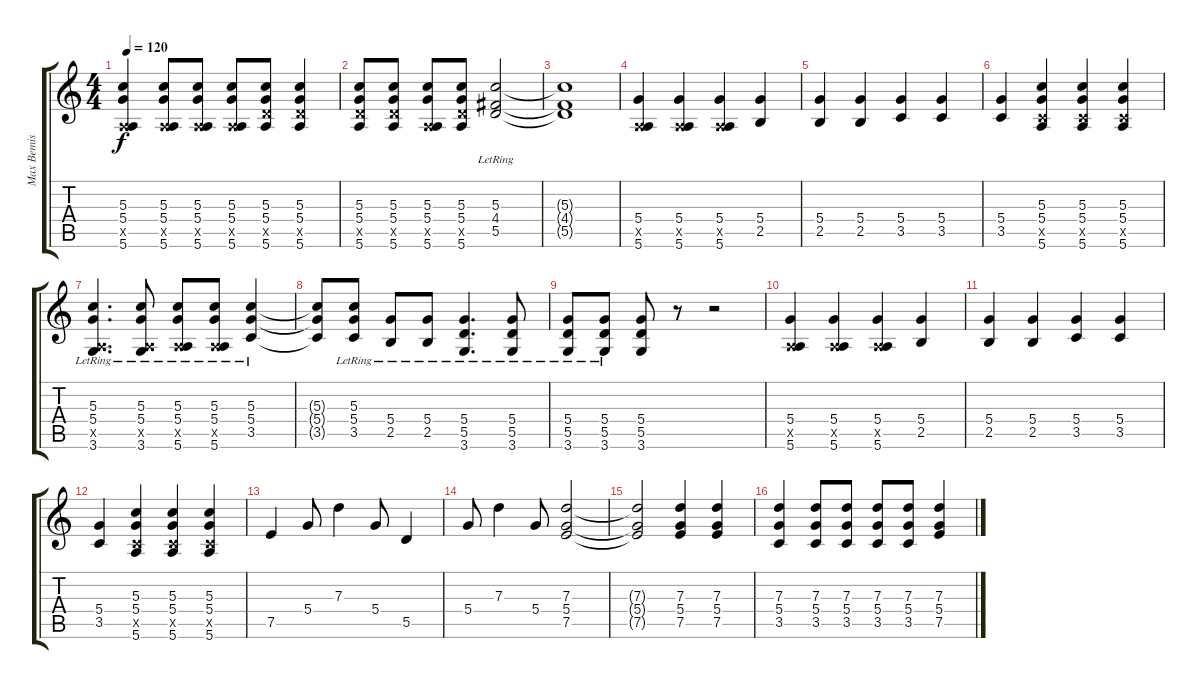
\track ("Max Bemis" "Max Bemis") {instrument acousticguitarsteel}
\staff {score tabs}
\tuning (E4 B3 G3 D3 A2 E2) {hide}
\ts (4 4)
\tempo 120
\clef g2
\ks c
(5.3 5.4 0.5{x} 5.6).4{dy f} (5.3 5.4 0.5{x} 5.6).8 (5.3 5.4 0.5{x} 5.6).8 (5.3 5.4 0.5{x} 5.6).8 (5.3 5.4 5.5{x} 5.6).8 (5.3 5.4 5.5{x} 5.6).4 |
(5.3 5.4 5.5{x} 5.6).8 (5.3 5.4 5.5{x} 5.6).8 (5.3 5.4 0.5{x} 5.6).8 (5.3 5.4 5.5{x} 5.6).8 (5.3{lr} 4.4{lr} 5.5{lr}).2 |
(5.3{t} 4.4{t} 5.5{t}).1 |
(5.4 0.5{x} 5.6).4 (5.4 0.5{x} 5.6).4 (5.4 0.5{x} 5.6).4 (5.4 2.5).4 |
(5.4 2.5).4 (5.4 2.5).4 (5.4 3.5).4 (5.4 3.5).4 |
(5.4 3.5).4 (5.3 5.4 3.5{x} 5.6).4 (5.3 5.4 3.5{x} 5.6).4 (5.3 5.4 3.5{x} 5.6).4 |
(5.3{lr} 5.4{lr} 0.5{x} 3.6{lr}).4{d} (5.3{lr} 5.4{lr} 0.5{x} 3.6{lr}).8 (5.3{lr} 5.4{lr} 0.5{x} 5.6{lr}).8 (5.3{lr} 5.4{lr} 0.5{x} 5.6{lr}).8 (5.3{lr} 5.4{lr} 3.5{lr}).4 |
(5.3{t} 5.4{t} 3.5{t}).8 (5.3{lr} 5.4{lr} 3.5{lr}).8 (5.4{lr} 2.5{lr}).8 (5.4{lr} 2.5{lr}).8 (5.4{lr} 5.5{lr} 3.6{lr}).4{d} (5.4{lr} 5.5{lr} 3.6{lr}).8 |
(5.4{lr} 5.5{lr} 3.6{lr}).8 (5.4{lr} 5.5{lr} 3.6{lr}).8 (5.4 5.5 3.6).8 r.8 r.2 |
(5.4 0.5{x} 5.6).4 (5.4 0.5{x} 5.6).4 (5.4 0.5{x} 5.6).4 (5.4 2.5).4 |
(5.4 2.5).4 (5.4 2.5).4 (5.4 3.5).4 (5.4 3.5).4 |
(5.4 3.5).4 (5.3 5.4 3.5{x} 5.6).4 (5.3 5.4 3.5{x} 5.6).4 (5.3 5.4 3.5{x} 5.6).4 |
7.5.4 5.4.8 7.3.4 5.4.8 5.5.4 |
5.4.8 7.3.4 5.4.8 (7.3 5.4 7.5).2 |
(7.3{t} 5.4{t} 7.5{t}).2 (7.3 5.4 7.5).4 (7.3 5.4 7.5).4 |
(7.3 5.4 3.5).4 (7.3 5.4 3.5).8 (7.3 5.4 3.5).8 (7.3 5.4 3.5).8 (7.3 5.4 3.5).8 (7.3 5.4 7.5).4
